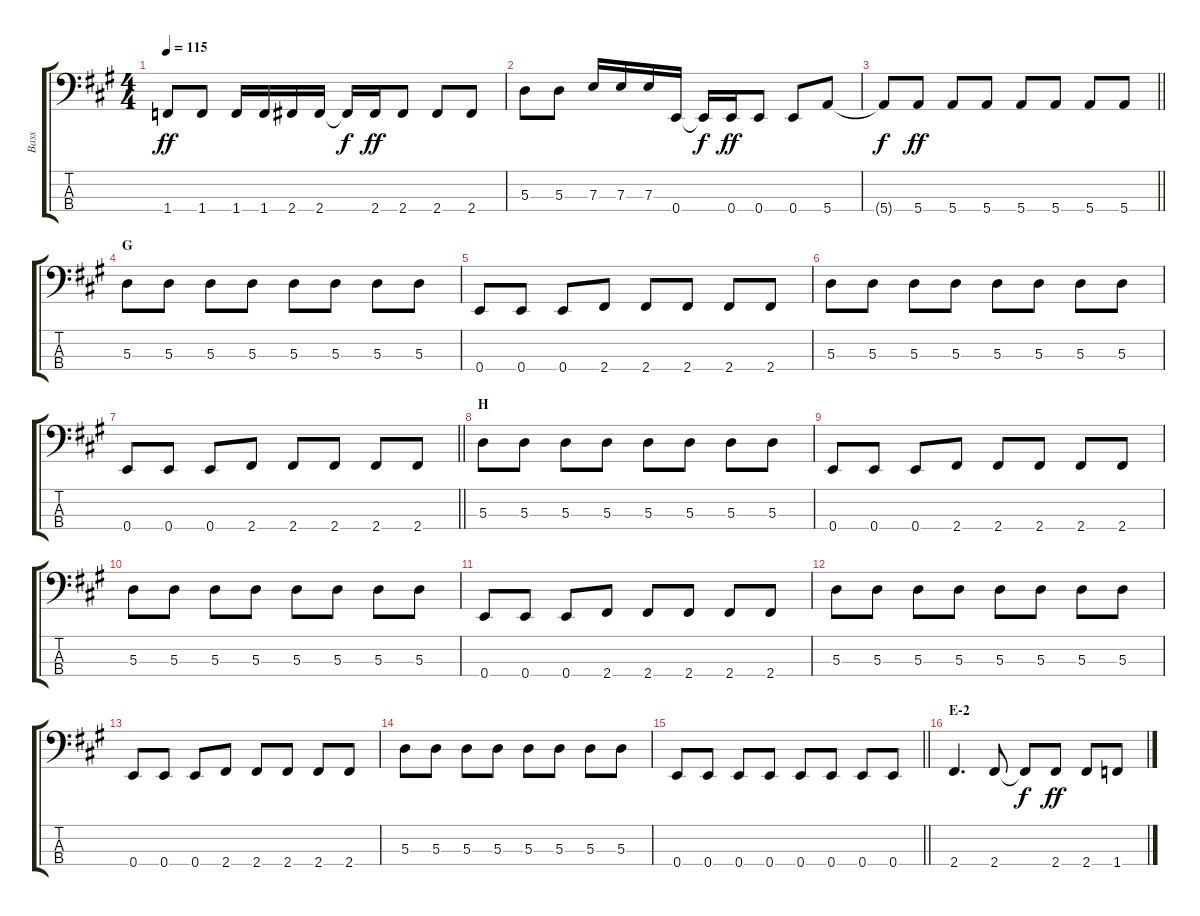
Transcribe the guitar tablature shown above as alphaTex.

\track ("Bass" "Bass") {instrument electricbasspick}
\staff {score tabs}
\tuning (G2 D2 A1 E1) {hide}
\ts (4 4)
\tempo 115
\clef f4
\ks a
1.4.8{dy ff} 1.4.8 1.4.16 1.4.16 2.4.16 2.4.16 2.4{t}.16{dy f} 2.4.16{dy ff} 2.4.8 2.4.8 2.4.8 |
5.3.8 5.3.8 7.3.16 7.3.16 7.3.16 0.4.16 0.4{t}.16{dy f} 0.4.16{dy ff} 0.4.8 0.4.8 5.4.8 |
\barLineRight lightlight
5.4{t}.8{dy f} 5.4.8{dy ff} 5.4.8 5.4.8 5.4.8 5.4.8 5.4.8 5.4.8 |
\section ("" "G")
5.3.8 5.3.8 5.3.8 5.3.8 5.3.8 5.3.8 5.3.8 5.3.8 |
0.4.8 0.4.8 0.4.8 2.4.8 2.4.8 2.4.8 2.4.8 2.4.8 |
5.3.8 5.3.8 5.3.8 5.3.8 5.3.8 5.3.8 5.3.8 5.3.8 |
\barLineRight lightlight
0.4.8 0.4.8 0.4.8 2.4.8 2.4.8 2.4.8 2.4.8 2.4.8 |
\section ("" "H")
5.3.8 5.3.8 5.3.8 5.3.8 5.3.8 5.3.8 5.3.8 5.3.8 |
0.4.8 0.4.8 0.4.8 2.4.8 2.4.8 2.4.8 2.4.8 2.4.8 |
5.3.8 5.3.8 5.3.8 5.3.8 5.3.8 5.3.8 5.3.8 5.3.8 |
0.4.8 0.4.8 0.4.8 2.4.8 2.4.8 2.4.8 2.4.8 2.4.8 |
5.3.8 5.3.8 5.3.8 5.3.8 5.3.8 5.3.8 5.3.8 5.3.8 |
0.4.8 0.4.8 0.4.8 2.4.8 2.4.8 2.4.8 2.4.8 2.4.8 |
5.3.8 5.3.8 5.3.8 5.3.8 5.3.8 5.3.8 5.3.8 5.3.8 |
\barLineRight lightlight
0.4.8 0.4.8 0.4.8 0.4.8 0.4.8 0.4.8 0.4.8 0.4.8 |
\section ("" "E-2")
2.4.4{d} 2.4.8 2.4{t}.8{dy f} 2.4.8{dy ff} 2.4.8 1.4.8
